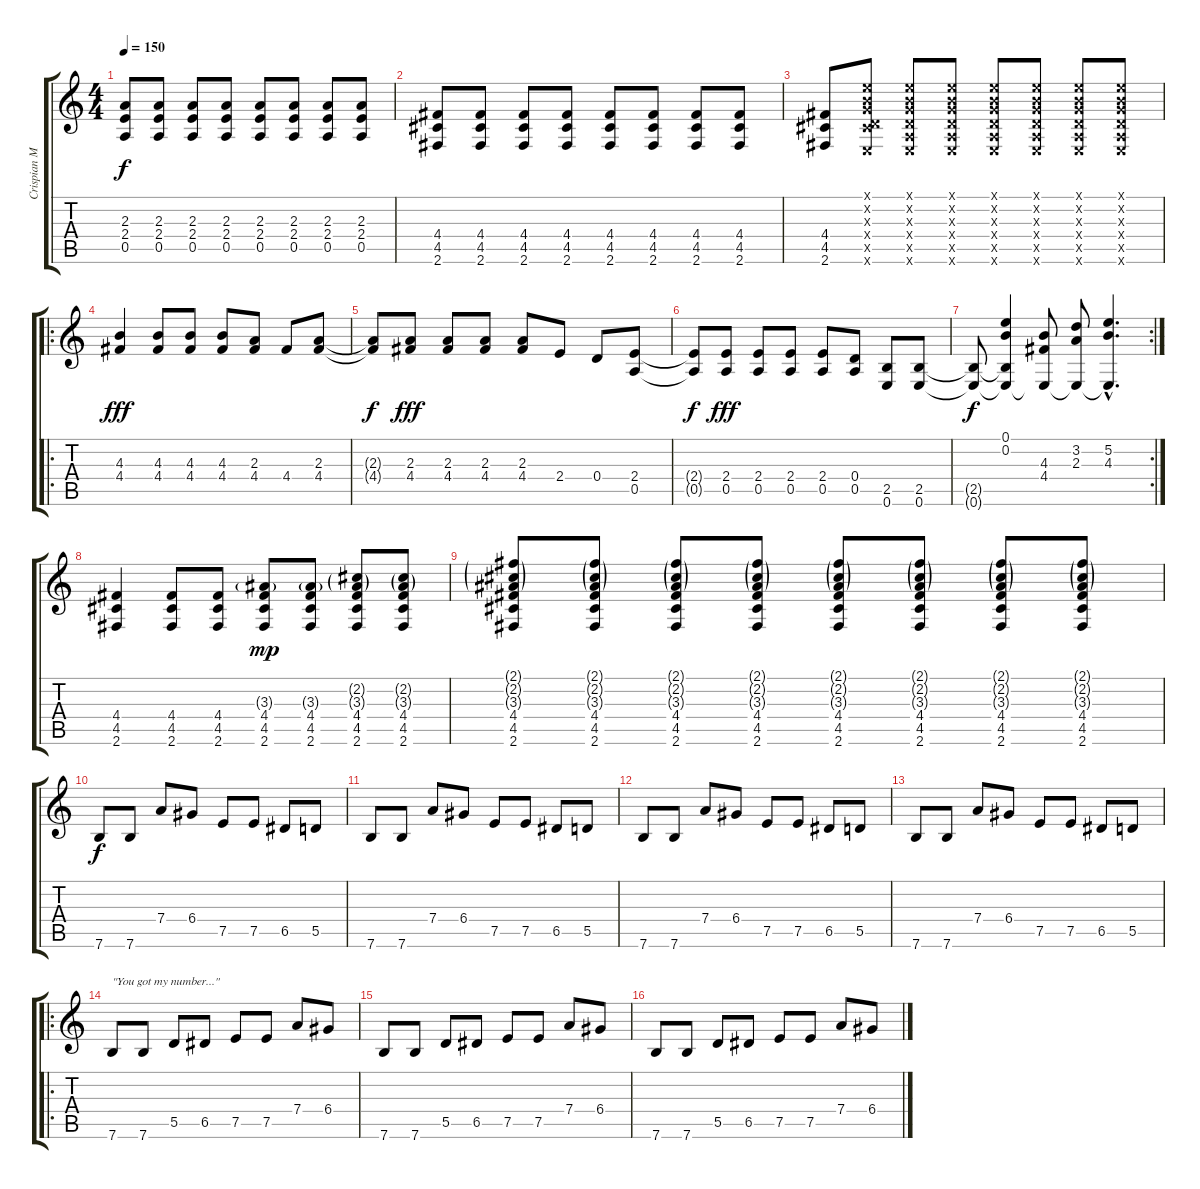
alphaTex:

\track ("Crispian Mills (guitar)" "Crispian M") {instrument overdrivenguitar}
\staff {score tabs}
\tuning (E4 B3 G3 D3 A2 E2) {hide}
\ts (4 4)
\tempo 150
\clef g2
\ks c
(2.3 2.4 0.5).8{dy f} (2.3 2.4 0.5).8 (2.3 2.4 0.5).8 (2.3 2.4 0.5).8 (2.3 2.4 0.5).8 (2.3 2.4 0.5).8 (2.3 2.4 0.5).8 (2.3 2.4 0.5).8 |
(4.4 4.5 2.6).8 (4.4 4.5 2.6).8 (4.4 4.5 2.6).8 (4.4 4.5 2.6).8 (4.4 4.5 2.6).8 (4.4 4.5 2.6).8 (4.4 4.5 2.6).8 (4.4 4.5 2.6).8 |
(4.4 4.5 2.6).8 (0.1{x} 0.2{x} 0.3{x} 0.4{x} 4.5{x} 0.6{x}).8 (0.1{x} 0.2{x} 0.3{x} 0.4{x} 0.5{x} 0.6{x}).8 (0.1{x} 0.2{x} 0.3{x} 0.4{x} 0.5{x} 0.6{x}).8 (0.1{x} 0.2{x} 0.3{x} 0.4{x} 0.5{x} 0.6{x}).8 (0.1{x} 0.2{x} 0.3{x} 0.4{x} 0.5{x} 0.6{x}).8 (0.1{x} 0.2{x} 0.3{x} 0.4{x} 0.5{x} 0.6{x}).8 (0.1{x} 0.2{x} 0.3{x} 0.4{x} 0.5{x} 0.6{x}).8 |
\ro
(4.3 4.4).4{dy fff} (4.3 4.4).8 (4.3 4.4).8 (4.3 4.4).8 (2.3 4.4).8 4.4.8 (2.3 4.4).8 |
(2.3{t} 4.4{t}).8{dy f} (2.3 4.4).8{dy fff} (2.3 4.4).8 (2.3 4.4).8 (2.3 4.4).8 2.4.8 0.4.8 (2.4 0.5).8 |
(2.4{t} 0.5{t}).8{dy f} (2.4 0.5).8{dy fff} (2.4 0.5).8 (2.4 0.5).8 (2.4 0.5).8 (0.4 0.5).8 (2.5 0.6).8 (2.5 0.6).8 |
\rc 2
(2.5{t} 0.6{t}).8{dy f} (0.1 0.2 2.5{t} 0.6{t}).4 (4.3 4.4 0.6{t}).8 (3.2 2.3 0.6{t}).8 (5.2{hac} 4.3{hac} 0.6{hac t}).4{d} |
(4.4 4.5 2.6).4 (4.4 4.5 2.6).8 (4.4 4.5 2.6).8 (3.3{g} 4.4 4.5 2.6).8{dy mp} (3.3{g} 4.4 4.5 2.6).8 (2.2{g} 3.3{g} 4.4 4.5 2.6).8 (2.2{g} 3.3{g} 4.4 4.5 2.6).8 |
(2.1{g} 2.2{g} 3.3{g} 4.4 4.5 2.6).8 (2.1{g} 2.2{g} 3.3{g} 4.4 4.5 2.6).8 (2.1{g} 2.2{g} 3.3{g} 4.4 4.5 2.6).8 (2.1{g} 2.2{g} 3.3{g} 4.4 4.5 2.6).8 (2.1{g} 2.2{g} 3.3{g} 4.4 4.5 2.6).8 (2.1{g} 2.2{g} 3.3{g} 4.4 4.5 2.6).8 (2.1{g} 2.2{g} 3.3{g} 4.4 4.5 2.6).8 (2.1{g} 2.2{g} 3.3{g} 4.4 4.5 2.6).8 |
7.6.8{dy f} 7.6.8 7.4.8 6.4.8 7.5.8 7.5.8 6.5.8 5.5.8 |
7.6.8 7.6.8 7.4.8 6.4.8 7.5.8 7.5.8 6.5.8 5.5.8 |
7.6.8 7.6.8 7.4.8 6.4.8 7.5.8 7.5.8 6.5.8 5.5.8 |
7.6.8 7.6.8 7.4.8 6.4.8 7.5.8 7.5.8 6.5.8 5.5.8 |
\ro
7.6.8{txt "\"You got my number...\""} 7.6.8 5.5.8 6.5.8 7.5.8 7.5.8 7.4.8 6.4.8 |
7.6.8 7.6.8 5.5.8 6.5.8 7.5.8 7.5.8 7.4.8 6.4.8 |
7.6.8 7.6.8 5.5.8 6.5.8 7.5.8 7.5.8 7.4.8 6.4.8
